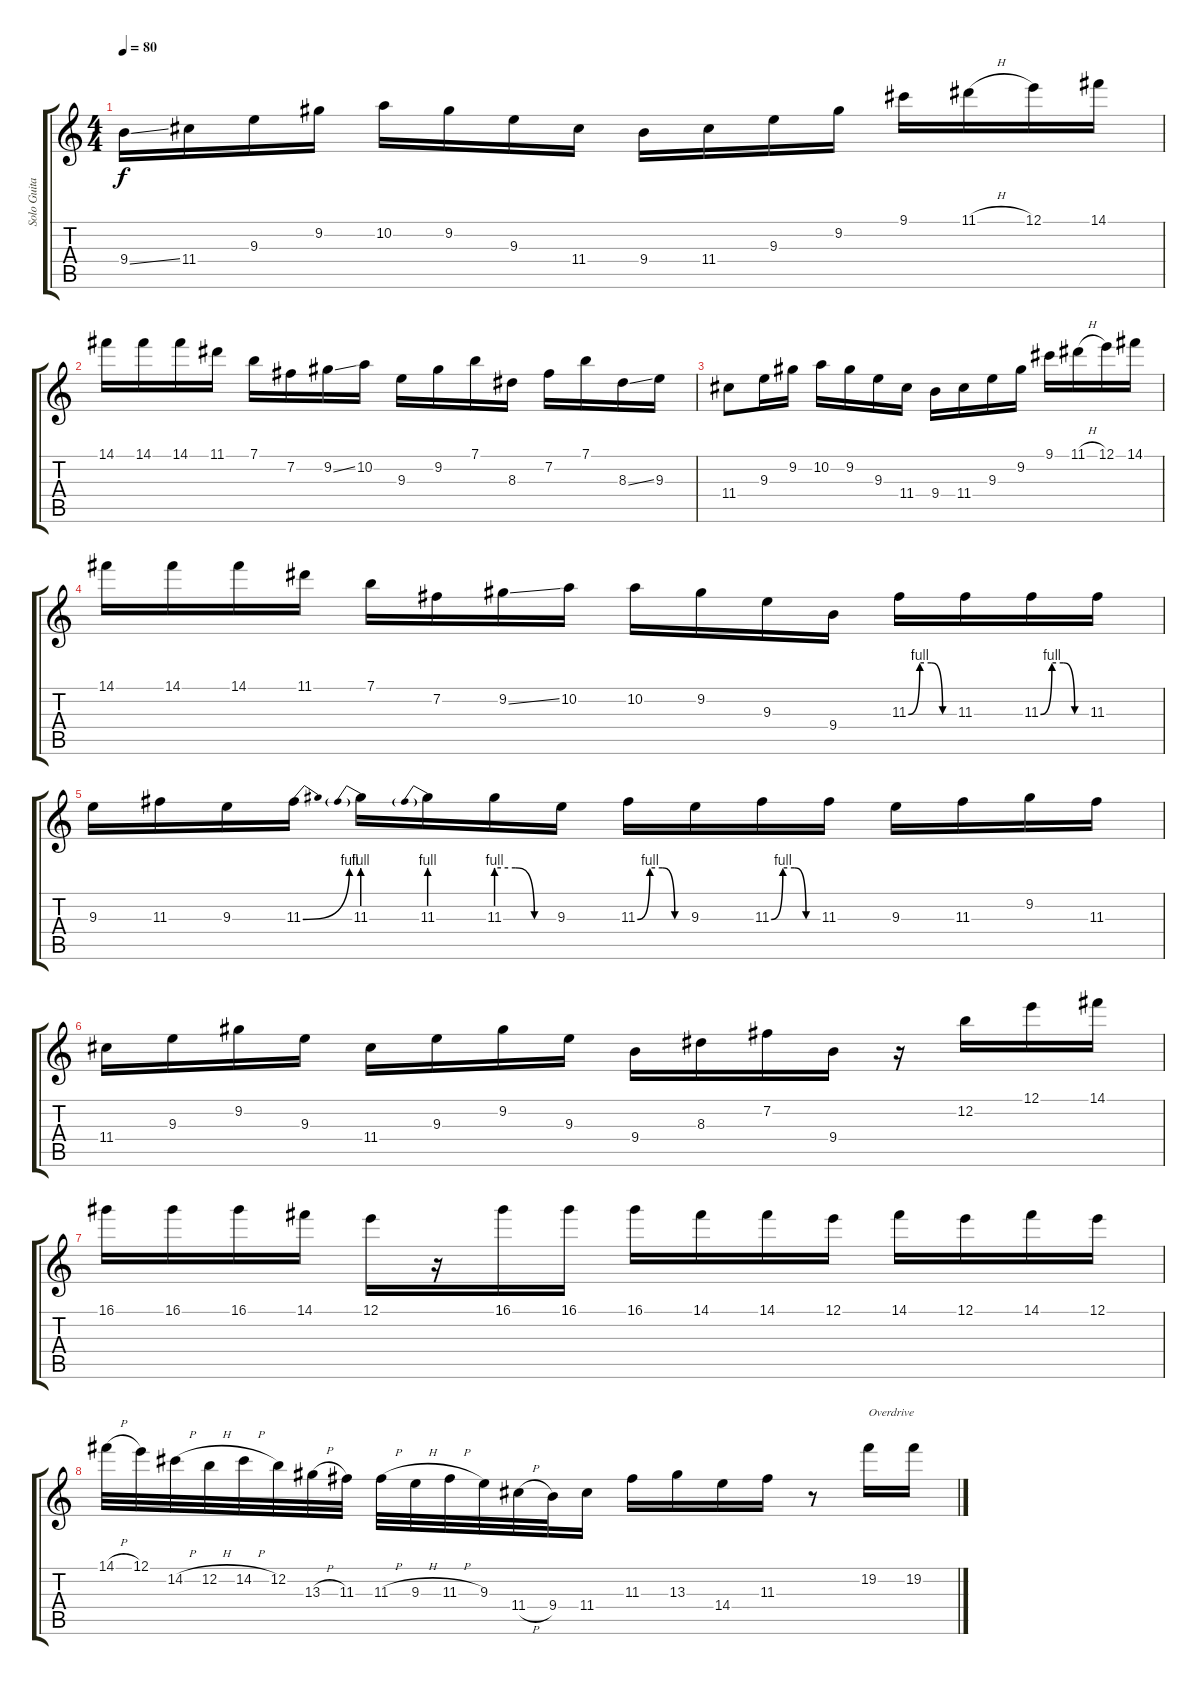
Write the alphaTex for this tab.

\track ("Solo Guitar" "Solo Guita") {instrument electricguitarjazz}
\staff {score tabs}
\tuning (E4 B3 G3 D3 A2 E2) {hide}
\ts (4 4)
\tempo 80
\clef g2
\ks c
9.4{ss}.16{dy f instrument electricguitarjazz} 11.4.16 9.3.16 9.2.16 10.2.16 9.2.16 9.3.16 11.4.16 9.4.16 11.4.16 9.3.16 9.2.16 9.1.16 11.1{h}.16 12.1.16 14.1.16 |
14.1.16 14.1.16 14.1.16 11.1.16 7.1.16 7.2.16 9.2{ss}.16 10.2.16 9.3.16 9.2.16 7.1.16 8.3.16 7.2.16 7.1.16 8.3{ss}.16 9.3.16 |
11.4.8 9.3.16 9.2.16 10.2.16 9.2.16 9.3.16 11.4.16 9.4.16 11.4.16 9.3.16 9.2.16 9.1.16 11.1{h}.16 12.1.16 14.1.16 |
14.1.16 14.1.16 14.1.16 11.1.16 7.1.16 7.2.16 9.2{ss}.16 10.2.16 10.2.16 9.2.16 9.3.16 9.4.16 11.3{be (custom 0 0 15 4 30 4 45 0 60 0)}.16 11.3.16 11.3{be (custom 0 0 15 4 30 4 45 0 60 0)}.16 11.3.16 |
9.3.16 11.3.16 9.3.16 11.3{be (bend 0 0 60 4)}.16 11.3{be (prebend 0 4 60 4)}.16 11.3{be (prebend 0 4 60 4)}.16 11.3{be (custom 0 4 20 4 40 0 60 0)}.16 9.3.16 11.3{be (custom 0 0 15 4 30 4 45 0 60 0)}.16 9.3.16 11.3{be (custom 0 0 15 4 30 4 45 0 60 0)}.16 11.3.16 9.3.16 11.3.16 9.2.16 11.3.16 |
11.4.16 9.3.16 9.2.16 9.3.16 11.4.16 9.3.16 9.2.16 9.3.16 9.4.16 8.3.16 7.2.16 9.4.16 r.16 12.2.16 12.1.16 14.1.16 |
16.1.16 16.1.16 16.1.16 14.1.16 12.1.16 r.16 16.1.16 16.1.16 16.1.16 14.1.16 14.1.16 12.1.16 14.1.16 12.1.16 14.1.16 12.1.16 |
14.1{h}.32 12.1.32 14.2{h}.32 12.2{h}.32 14.2{h}.32 12.2.32 13.3{h}.32 11.3.32 11.3{h}.32 9.3{h}.32 11.3{h}.32 9.3.32 11.4{h}.32 9.4.32 11.4.16 11.3.16 13.3.16 14.4.16 11.3.16 r.8 19.2.16{txt "Overdrive" instrument overdrivenguitar} 19.2.16
